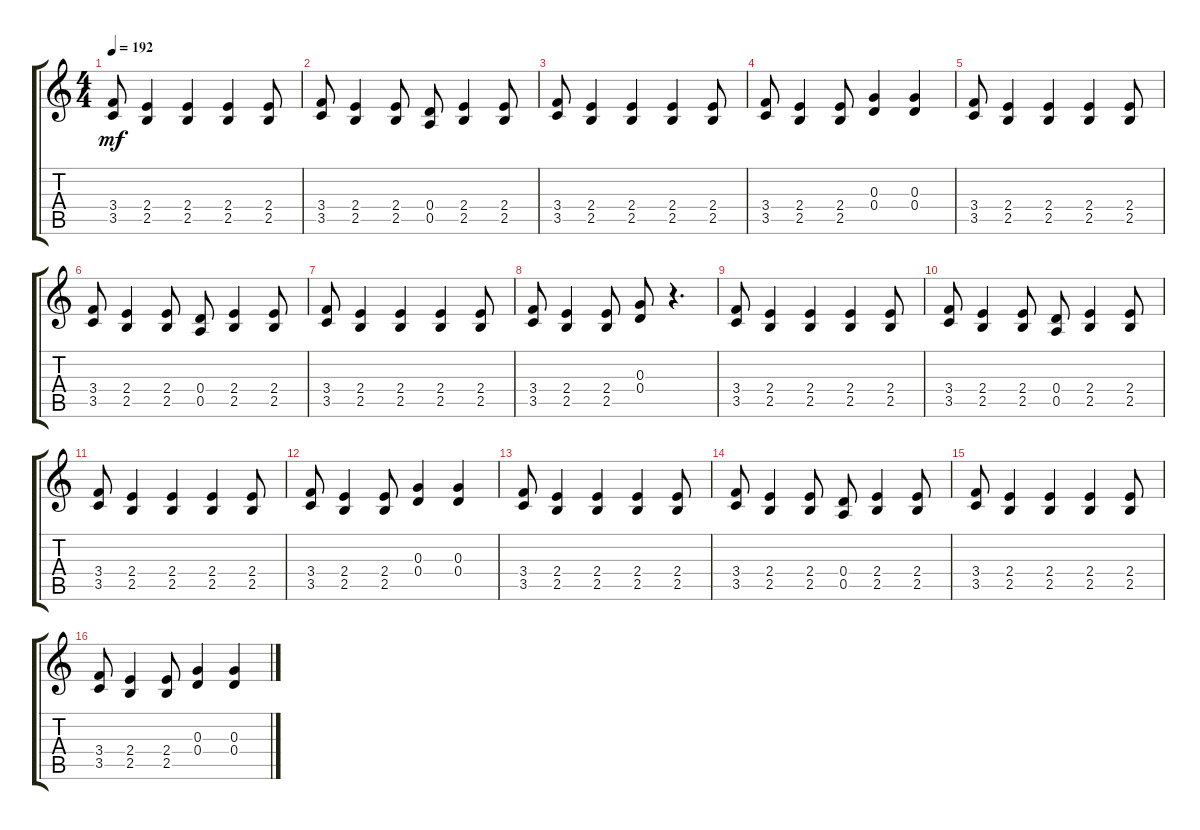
\track "" {instrument distortionguitar}
\staff {score tabs}
\tuning (E4 B3 G3 D3 A2 E2) {hide}
\ts (4 4)
\tempo 192
\clef g2
\ks c
(3.4 3.5).8{dy mf instrument distortionguitar} (2.4 2.5).4 (2.4 2.5).4 (2.4 2.5).4 (2.4 2.5).8 |
(3.4 3.5).8 (2.4 2.5).4 (2.4 2.5).8 (0.4 0.5).8 (2.4 2.5).4 (2.4 2.5).8 |
(3.4 3.5).8 (2.4 2.5).4 (2.4 2.5).4 (2.4 2.5).4 (2.4 2.5).8 |
(3.4 3.5).8 (2.4 2.5).4 (2.4 2.5).8 (0.3 0.4).4 (0.3 0.4).4 |
(3.4 3.5).8 (2.4 2.5).4 (2.4 2.5).4 (2.4 2.5).4 (2.4 2.5).8 |
(3.4 3.5).8 (2.4 2.5).4 (2.4 2.5).8 (0.4 0.5).8 (2.4 2.5).4 (2.4 2.5).8 |
(3.4 3.5).8 (2.4 2.5).4 (2.4 2.5).4 (2.4 2.5).4 (2.4 2.5).8 |
(3.4 3.5).8 (2.4 2.5).4 (2.4 2.5).8 (0.3 0.4).8 r.4{d} |
(3.4 3.5).8 (2.4 2.5).4 (2.4 2.5).4 (2.4 2.5).4 (2.4 2.5).8 |
(3.4 3.5).8 (2.4 2.5).4 (2.4 2.5).8 (0.4 0.5).8 (2.4 2.5).4 (2.4 2.5).8 |
(3.4 3.5).8 (2.4 2.5).4 (2.4 2.5).4 (2.4 2.5).4 (2.4 2.5).8 |
(3.4 3.5).8 (2.4 2.5).4 (2.4 2.5).8 (0.3 0.4).4 (0.3 0.4).4 |
(3.4 3.5).8 (2.4 2.5).4 (2.4 2.5).4 (2.4 2.5).4 (2.4 2.5).8 |
(3.4 3.5).8 (2.4 2.5).4 (2.4 2.5).8 (0.4 0.5).8 (2.4 2.5).4 (2.4 2.5).8 |
(3.4 3.5).8 (2.4 2.5).4 (2.4 2.5).4 (2.4 2.5).4 (2.4 2.5).8 |
(3.4 3.5).8 (2.4 2.5).4 (2.4 2.5).8 (0.3 0.4).4 (0.3 0.4).4
